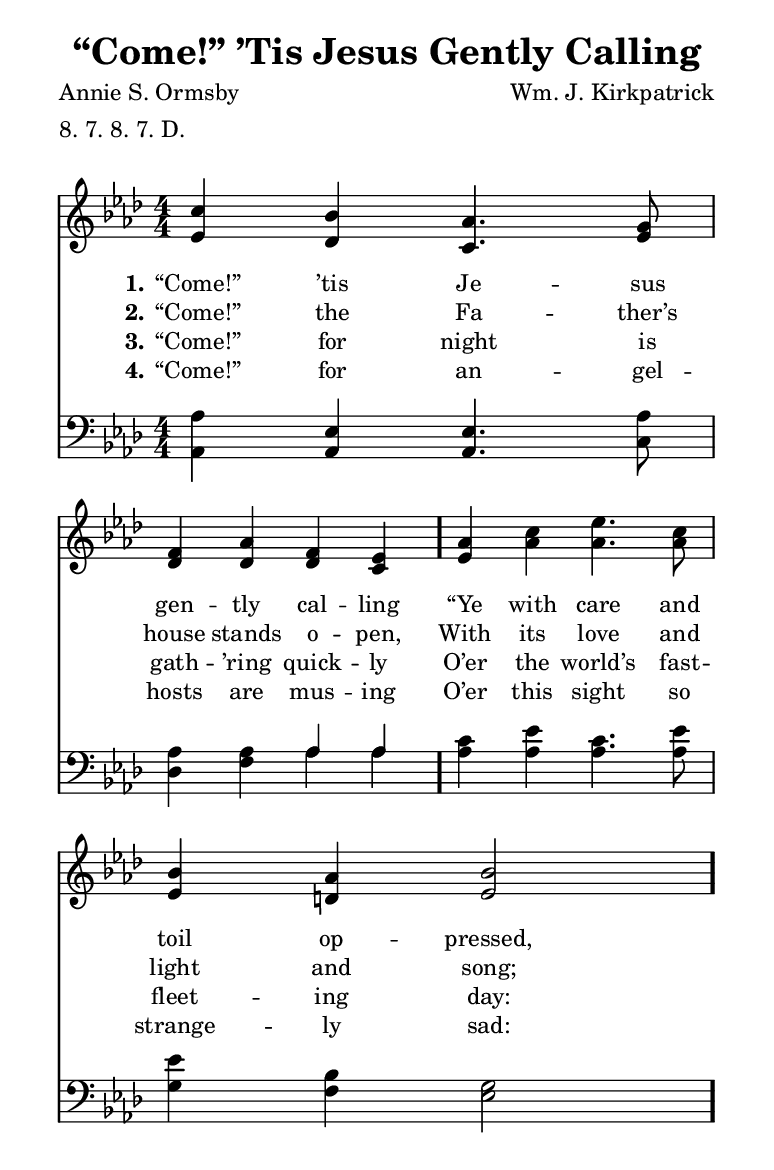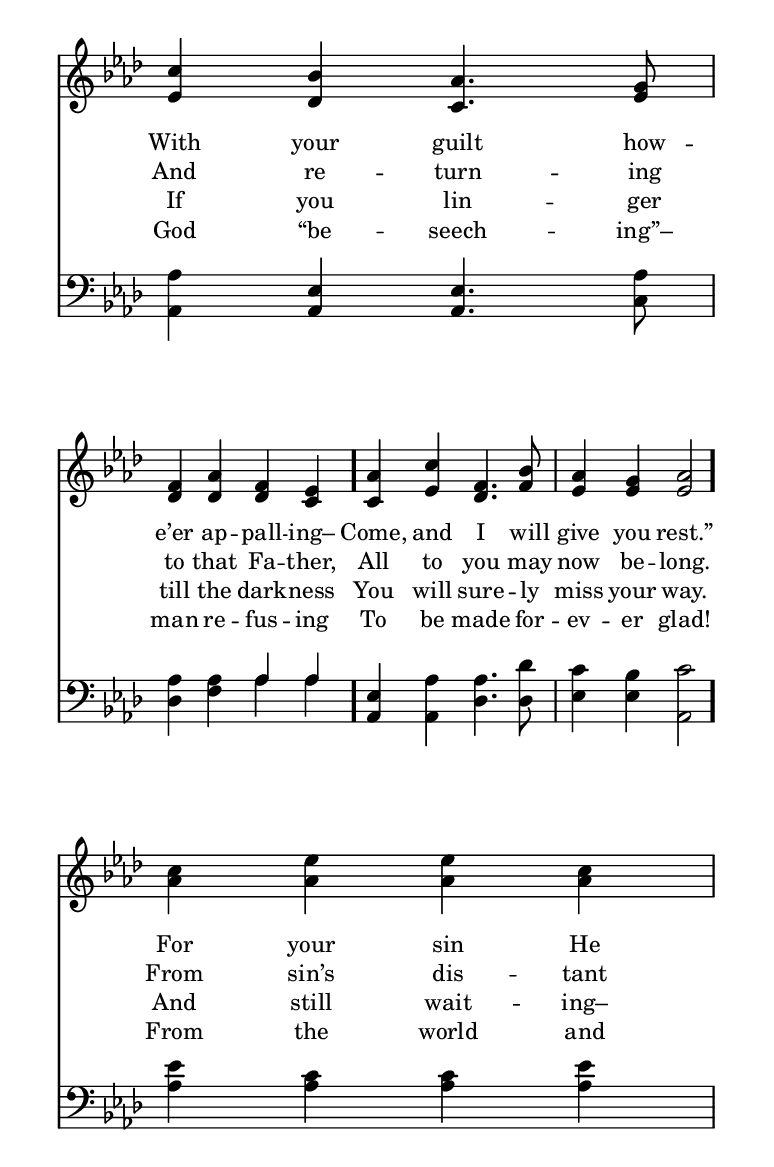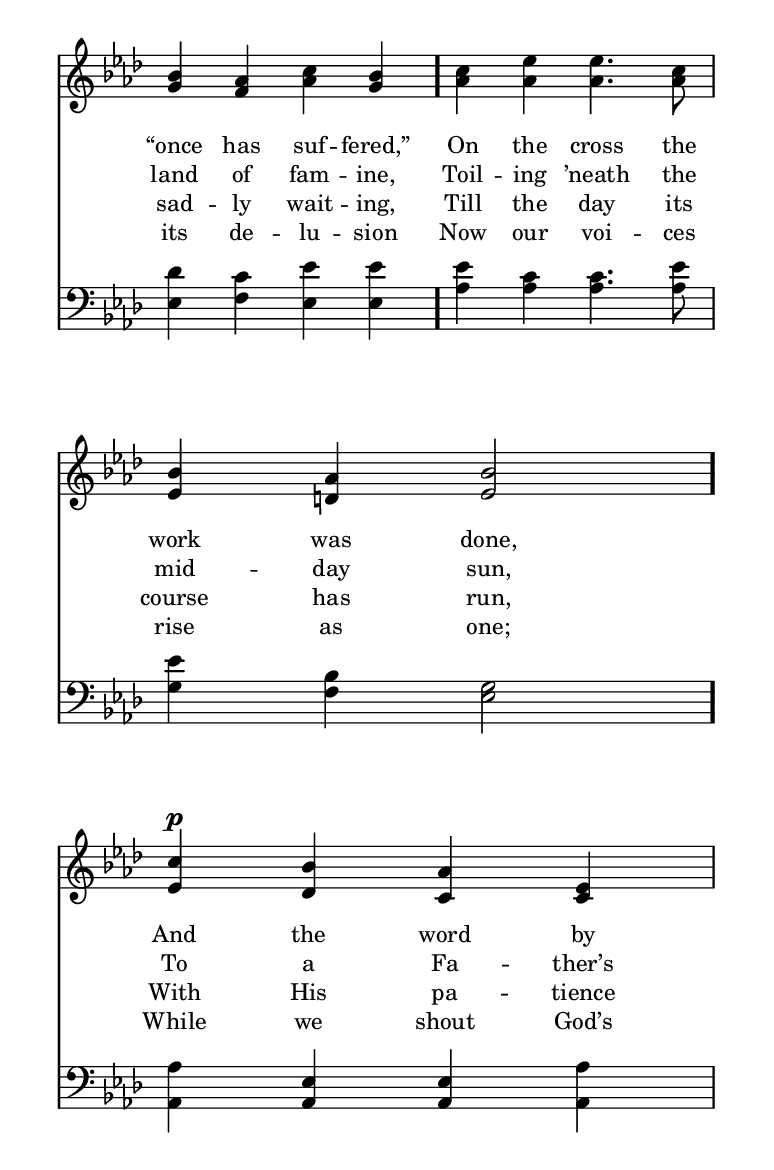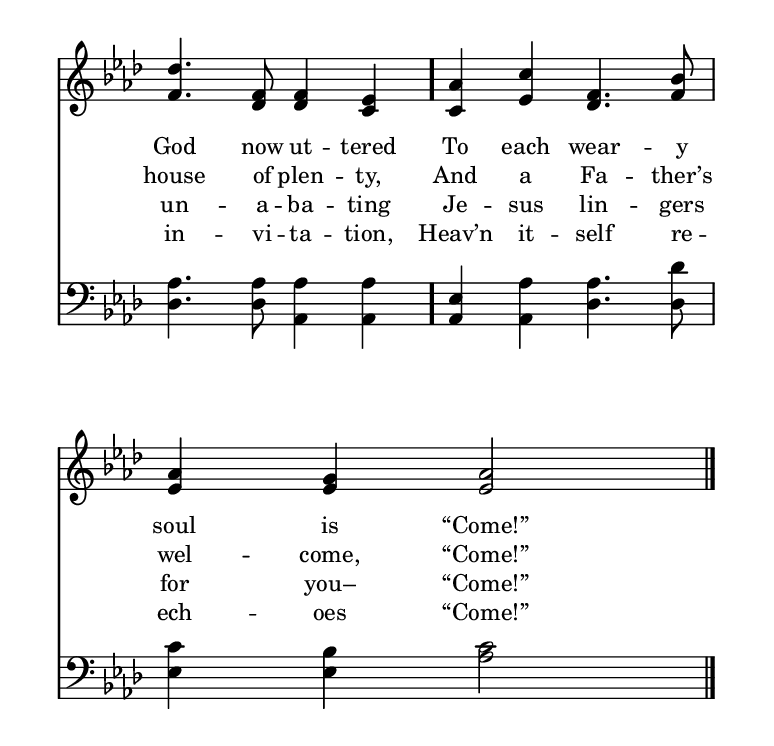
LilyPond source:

\include "common/global.ily"
\paper {
  \include "common/paper.ily"
  %ragged-bottom = ##t
  %ragged-last-bottom = ##t
  %systems-per-page = ##f
  %page-count = ##f
}

\header{
  %gospel
  hymnnumber = "1"
  title = "“Come!” ’Tis Jesus Gently Calling"
  tunename = "’Tis So Sweet to Trust in Jesus"
  meter = "8. 7. 8. 7. D."
  poet = "Annie S. Ormsby"
  composer = "Wm. J. Kirkpatrick"
  %copyright = ""
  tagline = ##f
}

% for fermata in MIDI
ta = { \tempo 4=90 }
tb = { \tempo 4=45 }

patternAA = { c4 c4 | c4. c8 c4 c4 | c4( c4) } % Line 1 soprano / alto / bass, Line 3 soprano
patternAB = { c4 c4 | c4. c8 c4 c4 | c2 } % Line 1 tenor, Line 2 soprano, Line 3 tenor, Line 4 soprano / alto / tenor
patternAC = { c4 c8[ c8 ] | c4. c8 c4 c4 | c2 } % Refrain line 4 soprano

patternBA = { c4 c4 | c4 c4 c4 c4 | c2 } % Line 2 alto, Line 3 alto / bass, Line 4 bass, Refrain line 1 / 2 tenor / bass, Refrain line 3 tenor, Refrain line 4 bass
patternBB = { c4 c4 | c4 c4 c4 c4 | c4( c4) } % Refrain line 1 / 2 soprano / alto, Refrain line 3 bass
patternBC = { c4. c8 | c4 c4 c4 c4 | c2 } % Refrain line 3 soprano

global = {
  \include "common/overrides.ily"
  \override Staff.TimeSignature.style = #'numbered
  \time 4/4
  \override Score.MetronomeMark.transparent = ##t % hide all fermata changes too
  \ta
  \key aes \major
  \autoBeamOff
}

notesSoprano = {
\global
\relative a' {
  c4 bes aes4. g8 f4 aes f ees     \noBreak | aes4 c ees4. c8 bes4 aes bes2 \break
  c4 bes aes4. g8 f4 aes f ees     \noBreak | aes4 c f,4. bes8 aes4 g aes2 \break
  c4 ees ees c bes aes c bes       \noBreak | c ees ees4. c8 bes4 aes bes2 \break
  % TODO actually make MIDI output soft
	% Used to use c4^\p here but that made only the soprano soft, and putting it
	% in every voice resulted in too many p's.
  c4^\markup { \dynamic p } bes aes ees des'4. f,8 f4 ees \noBreak | aes c f,4. bes8 aes4 g aes2 \break

\bar "|."
}
}

notesAlto = {
\global
\relative e' {

  ees4 des c4. ees8 des4 des des c \noBreak | ees4 aes aes4. aes8 ees4 d ees2 \break
  ees4 des c4. ees8 des4 des des c \noBreak | c4 ees des4. f8 ees4 ees ees2 \break
  aes4 aes aes aes g f aes g       \noBreak | aes aes aes4. aes8 ees4 d ees2 \break
  ees4 des c c f4. des8 des4 c     \noBreak | c ees des4. f8 ees4 ees ees2 \break

}
}

notesTenor = {
\global
\relative a {

  aes4 ees ees4. aes8 aes4 aes aes aes \noBreak | c4 ees c4. ees8 ees4 bes g2 \break
  aes4 ees ees4. aes8 aes4 aes aes aes \noBreak | ees4 aes aes4. des8 c4 bes c2 \break
  ees4 c c ees des c ees ees                                    \noBreak | ees c c4. ees8 ees4 bes g2 \break
  aes4 ees ees aes aes4. aes8 aes4 aes                          \noBreak | ees aes aes4. des8 c4 bes c2 \break

}
}

notesBass = {
\global
\relative a, {

  aes4 aes aes4. c8 des4 f aes aes  \noBreak | aes4 aes aes4. aes8 g4 f ees2 \break
  aes,4 aes aes4. c8 des4 f aes aes \noBreak | aes,4 aes des4. des8 ees4 ees aes,2 \break
  aes'4 aes aes aes ees f ees ees                            \noBreak | aes aes aes4. aes8 g4 f ees2 \break
  aes,4 aes aes aes des4. des8 aes4 aes                      \noBreak | aes aes des4. des8 ees4 ees aes2 \break

}
}

wordsA = \lyricmode {
\set stanza = "1."

“Come!” ’tis Je -- sus gen -- tly cal -- ling \bar "."
“Ye with care and toil op -- pressed, \bar "." \break
With your guilt how -- e’er ap -- pall -- ing– \bar "."
Come, and I will give you rest.” \bar "." \break
For your sin He “once has suf -- fered,” \bar "."
On the cross the work was done, \bar "." \break
And the word by God now ut -- tered \bar "."
To each wear -- y soul is “Come!” \bar "."

}

wordsB = \lyricmode {
\set stanza = "2."

“Come!” the Fa -- ther’s house stands o -- pen,
With its love and light and song;
And re -- turn -- ing to that Fa -- ther,
All to you may now be -- long.
From sin’s dis -- tant land of fam -- ine,
Toil -- ing ’neath the mid -- day sun,
To a Fa -- ther’s house of plen -- ty,
And a Fa -- ther’s wel -- come, “Come!”

}

wordsC = \lyricmode {
\set stanza = "3."

“Come!” for night is gath -- ’ring quick -- ly
O’er the world’s fast -- fleet -- ing day:
If you lin -- ger till the dark -- ness
You will sure -- ly miss your way.
And still wait -- ing– sad -- ly wait -- ing,
Till the day its course has run,
With His pa -- tience un -- a -- ba -- ting
Je -- sus lin -- gers for you– “Come!”

}

wordsD = \lyricmode {
\set stanza = "4."

“Come!” for an -- gel -- hosts are mus -- ing
O’er this sight so strange -- ly sad:
God “be -- seech -- ing”– man re -- fus -- ing
To be made for -- ev -- er glad!
From the world and its de -- lu -- sion
Now our voi -- ces rise as one;
While we shout God’s in -- vi -- ta -- tion,
Heav’n it -- self re -- ech -- oes “Come!”

}

\score {
  \context ChoirStaff <<
    \context Staff = upper <<
      \set Staff.autoBeaming = ##f
      \set ChoirStaff.systemStartDelimiter = #'SystemStartBar
      \set ChoirStaff.printPartCombineTexts = ##f
      \partcombine #'(2 . 9) \notesSoprano \notesAlto
      \context NullVoice = sopranos { \voiceOne << \notesSoprano >> }
      \context NullVoice = altos { \voiceTwo << \notesAlto >> }
      \context Lyrics = one   \lyricsto sopranos \wordsA
      \context Lyrics = two   \lyricsto sopranos \wordsB
      \context Lyrics = three \lyricsto sopranos \wordsC
      \context Lyrics = four  \lyricsto sopranos \wordsD
    >>
    \context Staff = men <<
      \set Staff.autoBeaming = ##f
      \clef bass
      \set ChoirStaff.printPartCombineTexts = ##f
      \partcombine #'(2 . 9) \notesTenor \notesBass
      \context NullVoice = tenors { \voiceOne << \notesTenor >> }
      \context NullVoice = basses { \voiceTwo << \notesBass >> }
    >>
  >>
  \layout {
    \include "common/layout.ily"
  }
  \midi{
    \include "common/midi.ily"
  }
}

\version "2.19.49"  % necessary for upgrading to future LilyPond versions.

% vi:set et ts=2 sw=2 ai nocindent syntax=lilypond:
